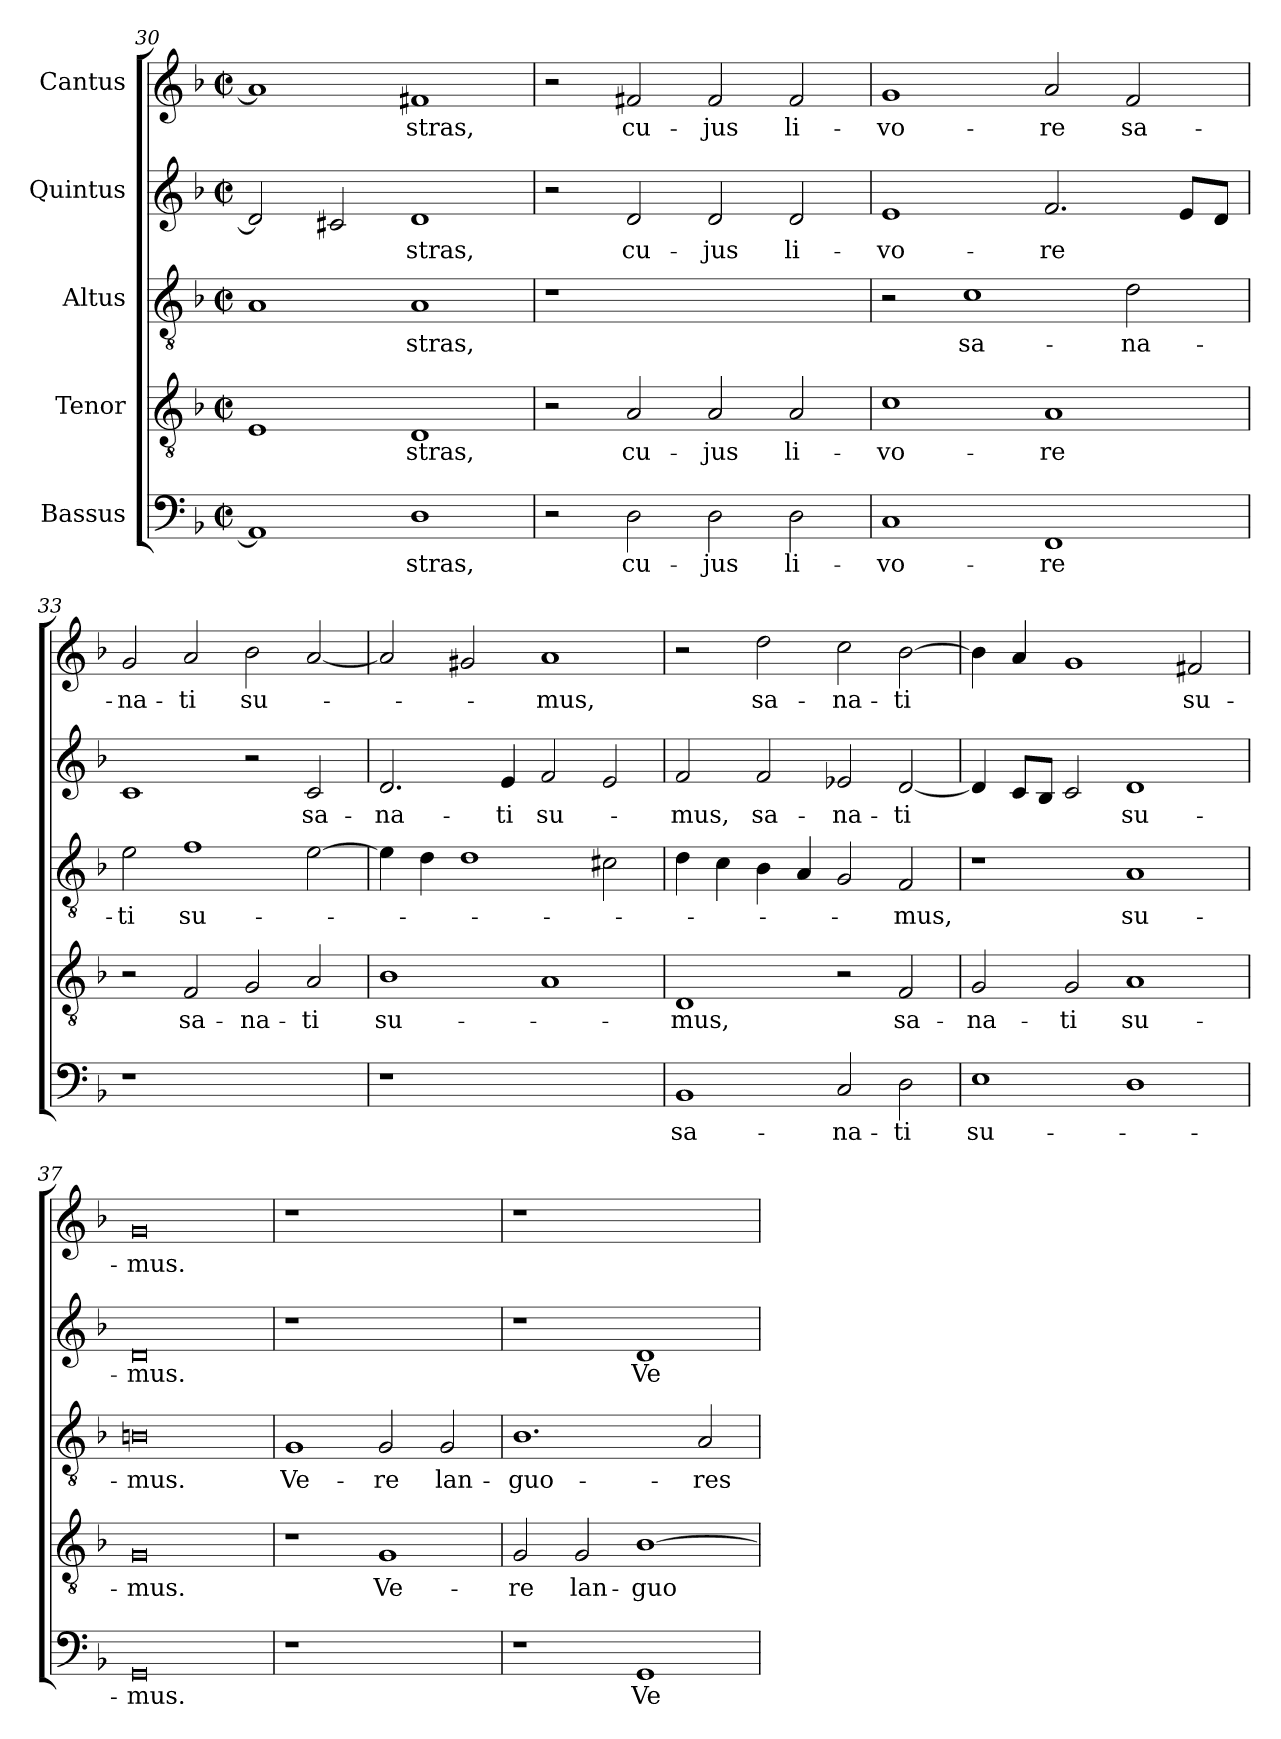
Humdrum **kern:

**kern	**text	**kern	**text	**kern	**text	**kern	**text	**kern	**text
*part5	*part5	*part4	*part4	*part3	*part3	*part2	*part2	*part1	*part1
*staff5	*staff5	*staff4	*staff4	*staff3	*staff3	*staff2	*staff2	*staff1	*staff1
*I"Bassus	*	*I"Tenor	*	*I"Altus	*	*I"Quintus	*	*I"Cantus	*
*clefF4	*	*clefGv2	*	*clefGv2	*	*clefG2	*	*clefG2	*
*k[b-]	*	*k[b-]	*	*k[b-]	*	*k[b-]	*	*k[b-]	*
*F:	*	*F:	*	*F:	*	*F:	*	*F:	*
*M2/2	*	*M2/2	*	*M2/2	*	*M2/2	*	*M2/2	*
*met(c|)	*	*met(c|)	*	*met(c|)	*	*met(c|)	*	*met(c|)	*
=30	=30	=30	=30	=30	=30	=30	=30	=30	=30
1AA]	.	1E	.	1A	.	2d/]	.	1a]	.
.	.	.	.	.	.	2c#X/	.	.	.
!	!LO:LY:b	!	!LO:LY:b	!	!LO:LY:b	!	!LO:LY:b	!	!LO:LY:b
1D	-stras,	1D	-stras,	1A	-stras,	1d	-stras,	1f#X	-stras,
=31	=31	=31	=31	=31	=31	=31	=31	=31	=31
2r	.	2r	.	1r	.	2r	.	2r	.
!	!LO:LY:b	!	!LO:LY:b	!	!	!	!LO:LY:b	!	!LO:LY:b
2D\	cu-	2A/	cu-	.	.	2d/	cu-	2f#X/	cu-
!	!LO:LY:b	!	!LO:LY:b	!	!	!	!LO:LY:b	!	!LO:LY:b
2D\	-jus	2A/	-jus	1ryy	.	2d/	-jus	2f#/	-jus
!	!LO:LY:b	!	!LO:LY:b	!	!	!	!LO:LY:b	!	!LO:LY:b
2D\	li-	2A/	li-	.	.	2d/	li-	2f#/	li-
!!LO:PB:g=z
=32	=32	=32	=32	=32	=32	=32	=32	=32	=32
!	!LO:LY:b	!	!LO:LY:b	!	!	!	!LO:LY:b	!	!LO:LY:b
1C	-vo-	1c	-vo-	2r	.	1e	-vo-	1g	-vo-
!	!	!	!	!	!LO:LY:b	!	!	!	!
.	.	.	.	1c	sa-	.	.	.	.
!	!LO:LY:b	!	!LO:LY:b	!	!	!	!LO:LY:b	!	!LO:LY:b
1FF	-re	1A	-re	.	.	2.f/	-re	2a/	-re
!	!	!	!	!	!LO:LY:b	!	!	!	!LO:LY:b
.	.	.	.	2d\	-na-	.	.	2f/	sa-
.	.	.	.	.	.	8e/L	.	.	.
.	.	.	.	.	.	8d/J	.	.	.
=33	=33	=33	=33	=33	=33	=33	=33	=33	=33
!	!	!	!	!	!LO:LY:b	!	!	!	!LO:LY:b
1r	.	2r	.	2e\	-ti	1c	.	2g/	-na-
!	!	!	!LO:LY:b	!	!LO:LY:b	!	!	!	!LO:LY:b
.	.	2F/	sa-	1f	su-	.	.	2a/	-ti
!	!	!	!LO:LY:b	!	!	!	!	!	!LO:LY:b
1ryy	.	2G/	-na-	.	.	2r	.	2b-\	su-
!	!	!	!LO:LY:b	!	!	!	!LO:LY:b	!	!
.	.	2A/	-ti	[2e\	.	2c/	sa-	[2a/	.
=34	=34	=34	=34	=34	=34	=34	=34	=34	=34
!	!	!	!LO:LY:b	!	!	!	!LO:LY:b	!	!
1r	.	1B-	su-	4e\]	.	2.d/	-na-	2a/]	.
.	.	.	.	4d\	.	.	.	.	.
.	.	.	.	1d	.	.	.	2g#i/	.
!	!	!	!	!	!	!	!LO:LY:b	!	!
.	.	.	.	.	.	4e/	-ti	.	.
!	!	!	!	!	!	!	!LO:LY:b	!	!LO:LY:b
1ryy	.	1A	.	.	.	2f/	su-	1a	-mus,
.	.	.	.	2c#X\	.	2e/	.	.	.
=35	=35	=35	=35	=35	=35	=35	=35	=35	=35
!	!LO:LY:b	!	!LO:LY:b	!	!	!	!LO:LY:b	!	!
1BB-	sa-	1D	-mus,	4d\	.	2f/	-mus,	2r	.
.	.	.	.	4c\	.	.	.	.	.
!	!	!	!	!	!	!	!LO:LY:b	!	!LO:LY:b
.	.	.	.	4B-\	.	2f/	sa-	2dd\	sa-
.	.	.	.	4A/	.	.	.	.	.
!	!LO:LY:b	!	!	!	!	!	!LO:LY:b	!	!LO:LY:b
2C/	-na-	2r	.	2G/	.	2e-X/	-na-	2cc\	-na-
!	!LO:LY:b	!	!LO:LY:b	!	!LO:LY:b	!	!LO:LY:b	!	!LO:LY:b
2D\	-ti	2F/	sa-	2F/	-mus,	[2d/	-ti	[2b-\	-ti
=36	=36	=36	=36	=36	=36	=36	=36	=36	=36
!	!LO:LY:b	!	!LO:LY:b	!	!	!	!	!	!
1E	su-	2G/	-na-	1r	.	4d/]	.	4b-\]	.
.	.	.	.	.	.	8c/L	.	4a/	.
.	.	.	.	.	.	8B-/J	.	.	.
!	!	!	!LO:LY:b	!	!	!	!	!	!
.	.	2G/	-ti	.	.	2c/	.	1g	.
!	!	!	!LO:LY:b	!	!LO:LY:b	!	!LO:LY:b	!	!
1D	.	1A	su-	1A	su-	1d	su-	.	.
!	!	!	!	!	!	!	!	!	!LO:LY:b
.	.	.	.	.	.	.	.	2f#X/	su-
=37	=37	=37	=37	=37	=37	=37	=37	=37	=37
!	!LO:LY:b	!	!LO:LY:b	!	!LO:LY:b	!	!LO:LY:b	!	!LO:LY:b
0GG	-mus.	0G	-mus.	0Bn	-mus.	0d	-mus.	0g	-mus.
!!LO:LB:g=z
=38	=38	=38	=38	=38	=38	=38	=38	=38	=38
!	!	!	!	!	!LO:LY:b	!	!	!	!
1r	.	1r	.	1G	Ve-	1r	.	1r	.
!	!	!	!LO:LY:b	!	!LO:LY:b	!	!	!	!
1ryy	.	1G	Ve-	2G/	-re	1ryy	.	1ryy	.
!	!	!	!	!	!LO:LY:b	!	!	!	!
.	.	.	.	2G/	lan-	.	.	.	.
=39	=39	=39	=39	=39	=39	=39	=39	=39	=39
!	!	!	!LO:LY:b	!	!LO:LY:b	!	!	!	!
1r	.	2G/	-re	1.B-	-guo-	1r	.	1r	.
!	!	!	!LO:LY:b	!	!	!	!	!	!
.	.	2G/	lan-	.	.	.	.	.	.
!	!LO:LY:b	!	!LO:LY:b	!	!	!	!LO:LY:b	!	!
1GG	Ve-	[1B-	-guo-	.	.	1d	Ve-	1ryy	.
!	!	!	!	!	!LO:LY:b	!	!	!	!
.	.	.	.	2A/	-res	.	.	.	.
=	=	=	=	=	=	=	=	=	=
*-	*-	*-	*-	*-	*-	*-	*-	*-	*-
